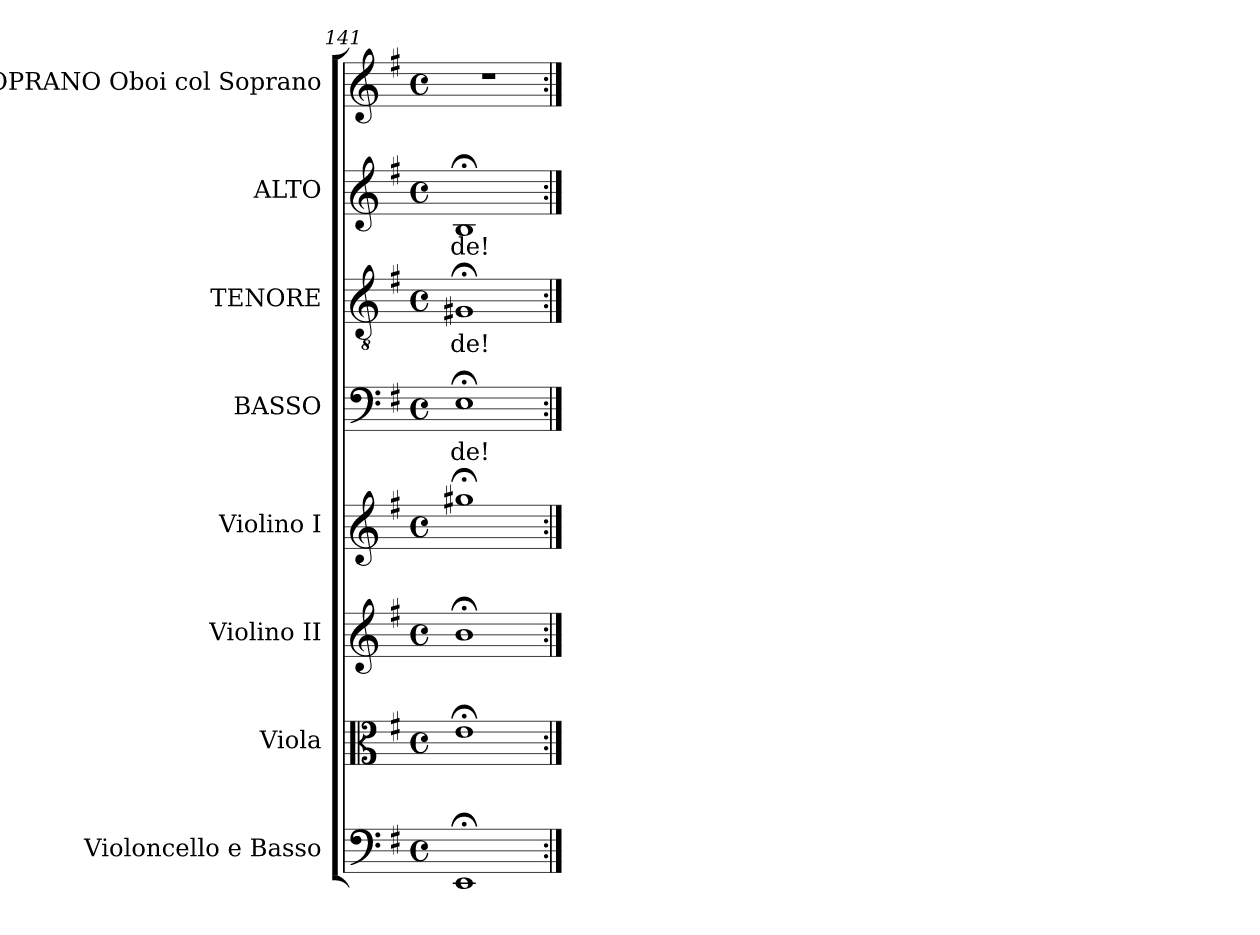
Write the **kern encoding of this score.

**kern	**kern	**kern	**kern	**kern	**text	**kern	**text	**kern	**text	**kern
*part8	*part7	*part6	*part5	*part4	*part4	*part3	*part3	*part2	*part2	*part1
*staff8	*staff7	*staff6	*staff5	*staff4	*staff4	*staff3	*staff3	*staff2	*staff2	*staff1
*I"Violoncello  e Basso	*I"Viola	*I"Violino II	*I"Violino I	*I"BASSO	*	*I"TENORE	*	*I"ALTO	*	*I"SOPRANO  Oboi col Soprano
*clefF4	*clefC3	*clefG2	*clefG2	*clefF4	*	*clefGv2	*	*clefG2	*	*clefG2
*k[f#]	*k[f#]	*k[f#]	*k[f#]	*k[f#]	*	*k[f#]	*	*k[f#]	*	*k[f#]
*G:	*G:	*G:	*G:	*G:	*	*G:	*	*G:	*	*G:
*M4/4	*M4/4	*M4/4	*M4/4	*M4/4	*	*M4/4	*	*M4/4	*	*M4/4
*met(c)	*met(c)	*met(c)	*met(c)	*met(c)	*	*met(c)	*	*met(c)	*	*met(c)
=141	=141	=141	=141	=141	=141	=141	=141	=141	=141	=141
!	!	!	!	!	!LO:LY:b:cj	!	!LO:LY:b:cj	!	!LO:LY:b:cj	!
1EE;<	1e;<	1b;<	1gg#X;<	1E;<	de!	1G#X;<	de!	1B;<	de!	1r
=:|!	=:|!	=:|!	=:|!	=:|!	=:|!	=:|!	=:|!	=:|!	=:|!	=:|!
*-	*-	*-	*-	*-	*-	*-	*-	*-	*-	*-
